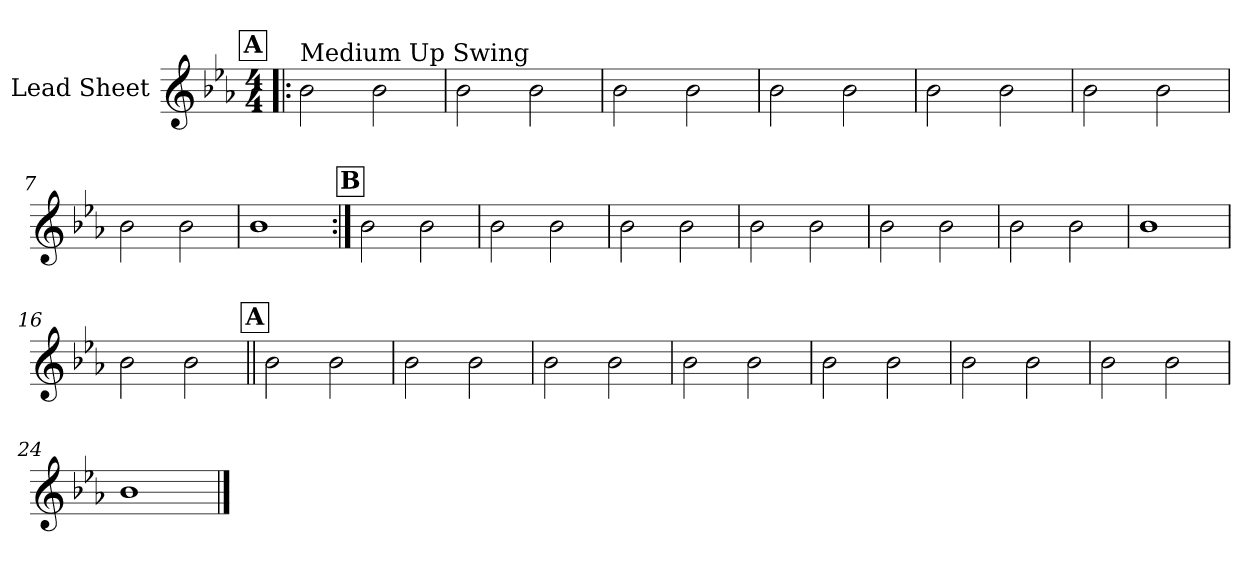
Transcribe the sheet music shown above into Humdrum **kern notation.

**kern
*part1
*staff1
*I"Lead Sheet
*clefG2
*k[b-e-a-]
*E-:
*M4/4
!!LO:REH:place=s1:a:fs=14:t=A
=1!|:
!LO:TX:a:t=Medium Up Swing
2b-\
2b-\
=2
2b-\
2b-\
=3
2b-\
2b-\
=4
2b-\
2b-\
!!LO:LB:g=z
=5
2b-\
2b-\
=6
2b-\
2b-\
=7
2b-\
2b-\
=8
1b-
!!LO:LB:g=z
!!LO:REH:place=s1:a:fs=14:t=B
=9:|!
2b-\
2b-\
=10
2b-\
2b-\
=11
2b-\
2b-\
=12
2b-\
2b-\
!!LO:LB:g=z
=13
2b-\
2b-\
=14
2b-\
2b-\
=15
1b-
=16
2b-\
2b-\
!!LO:LB:g=z
!!LO:REH:place=s1:a:fs=14:t=A
=17||
2b-\
2b-\
=18
2b-\
2b-\
=19
2b-\
2b-\
=20
2b-\
2b-\
!!LO:LB:g=z
=21
2b-\
2b-\
=22
2b-\
2b-\
=23
2b-\
2b-\
=24
1b-
==
*-
